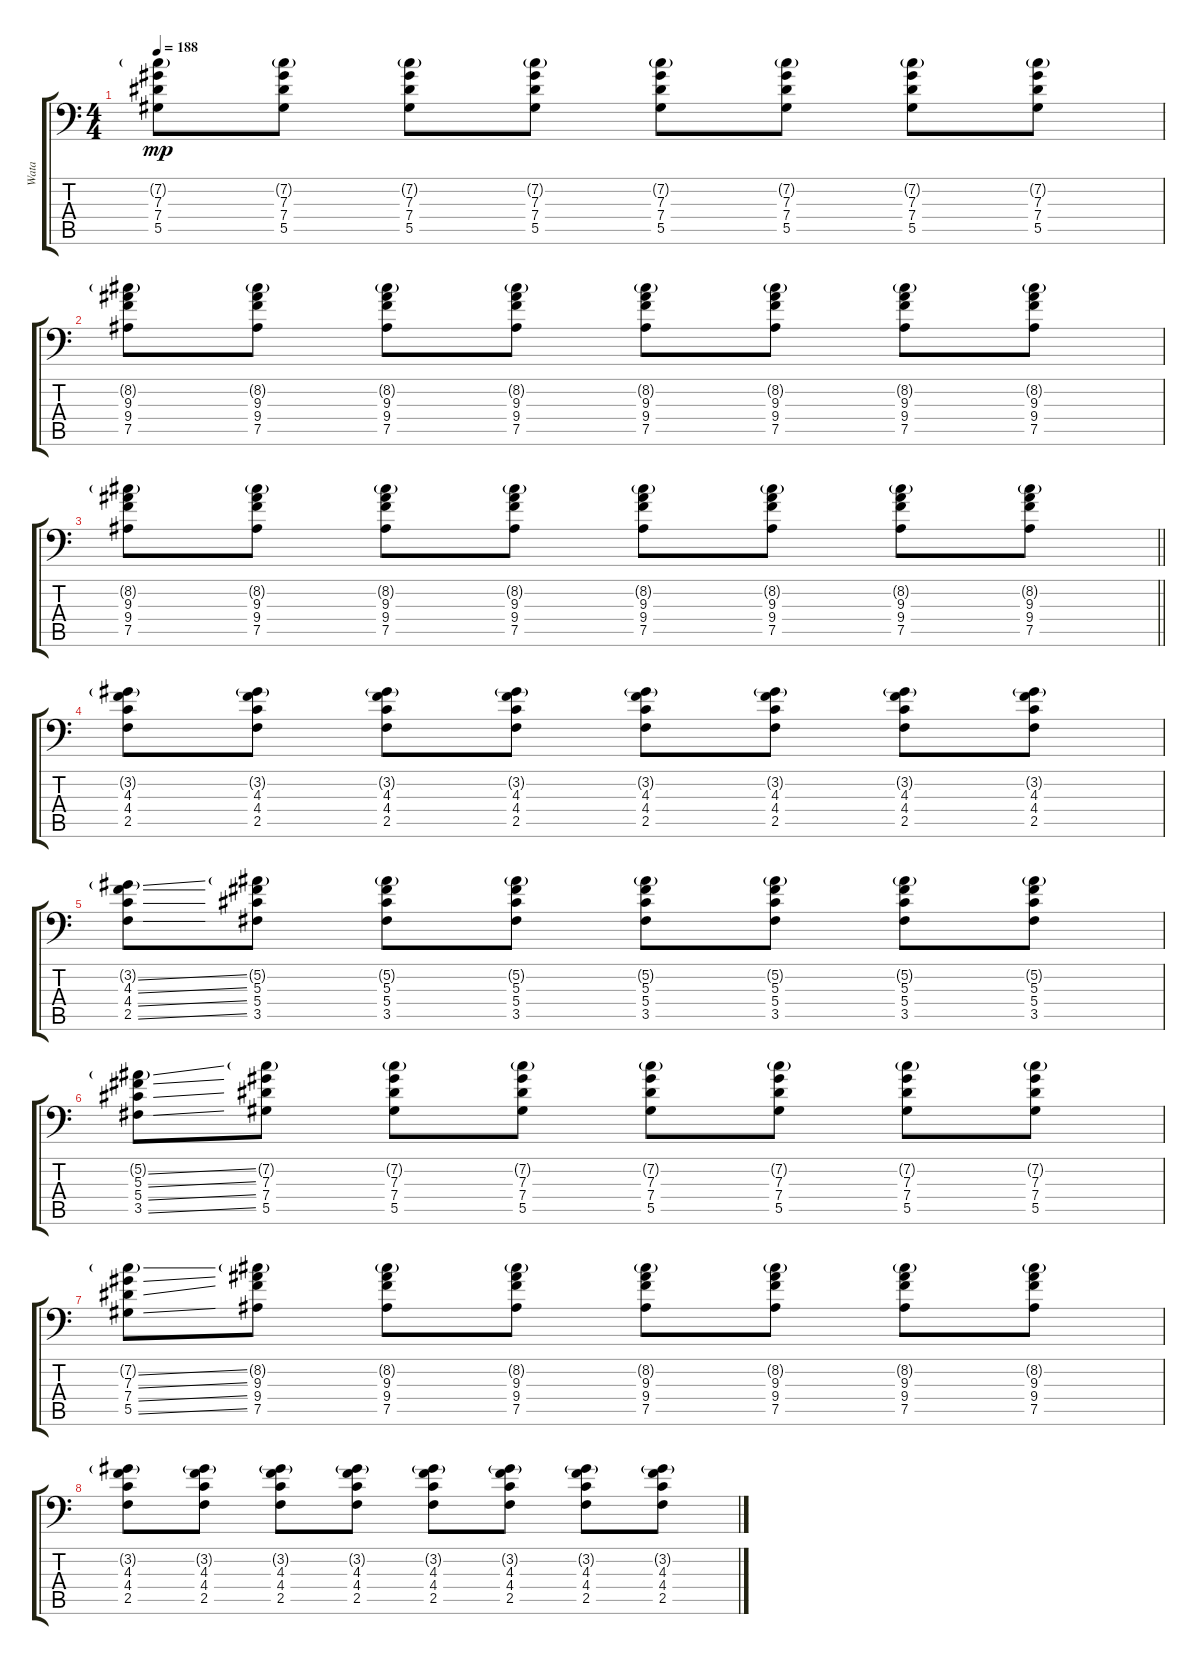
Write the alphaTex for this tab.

\track ("Wata" "Wata") {instrument distortionguitar}
\staff {score tabs}
\tuning (Bb3 F3 Db3 Ab2 Eb2 Bb1) {hide}
\ts (4 4)
\tempo 188
\clef f4
\ks c
(7.2{g} 7.3 7.4 5.5).8{dy mp} (7.2{g} 7.3 7.4 5.5).8 (7.2{g} 7.3 7.4 5.5).8 (7.2{g} 7.3 7.4 5.5).8 (7.2{g} 7.3 7.4 5.5).8 (7.2{g} 7.3 7.4 5.5).8 (7.2{g} 7.3 7.4 5.5).8 (7.2{g} 7.3 7.4 5.5).8 |
(8.2{g} 9.3 9.4 7.5).8 (8.2{g} 9.3 9.4 7.5).8 (8.2{g} 9.3 9.4 7.5).8 (8.2{g} 9.3 9.4 7.5).8 (8.2{g} 9.3 9.4 7.5).8 (8.2{g} 9.3 9.4 7.5).8 (8.2{g} 9.3 9.4 7.5).8 (8.2{g} 9.3 9.4 7.5).8 |
\barLineRight lightlight
(8.2{g} 9.3 9.4 7.5).8 (8.2{g} 9.3 9.4 7.5).8 (8.2{g} 9.3 9.4 7.5).8 (8.2{g} 9.3 9.4 7.5).8 (8.2{g} 9.3 9.4 7.5).8 (8.2{g} 9.3 9.4 7.5).8 (8.2{g} 9.3 9.4 7.5).8 (8.2{g} 9.3 9.4 7.5).8 |
\section ("" "")
(3.2{g} 4.3 4.4 2.5).8 (3.2{g} 4.3 4.4 2.5).8 (3.2{g} 4.3 4.4 2.5).8 (3.2{g} 4.3 4.4 2.5).8 (3.2{g} 4.3 4.4 2.5).8 (3.2{g} 4.3 4.4 2.5).8 (3.2{g} 4.3 4.4 2.5).8 (3.2{g} 4.3 4.4 2.5).8 |
(3.2{ss g} 4.3{ss} 4.4{ss} 2.5{ss}).8 (5.2{g} 5.3 5.4 3.5).8 (5.2{g} 5.3 5.4 3.5).8 (5.2{g} 5.3 5.4 3.5).8 (5.2{g} 5.3 5.4 3.5).8 (5.2{g} 5.3 5.4 3.5).8 (5.2{g} 5.3 5.4 3.5).8 (5.2{g} 5.3 5.4 3.5).8 |
(5.2{ss g} 5.3{ss} 5.4{ss} 3.5{ss}).8 (7.2{g} 7.3 7.4 5.5).8 (7.2{g} 7.3 7.4 5.5).8 (7.2{g} 7.3 7.4 5.5).8 (7.2{g} 7.3 7.4 5.5).8 (7.2{g} 7.3 7.4 5.5).8 (7.2{g} 7.3 7.4 5.5).8 (7.2{g} 7.3 7.4 5.5).8 |
(7.2{ss g} 7.3{ss} 7.4{ss} 5.5{ss}).8 (8.2{g} 9.3 9.4 7.5).8 (8.2{g} 9.3 9.4 7.5).8 (8.2{g} 9.3 9.4 7.5).8 (8.2{g} 9.3 9.4 7.5).8 (8.2{g} 9.3 9.4 7.5).8 (8.2{g} 9.3 9.4 7.5).8 (8.2{g} 9.3 9.4 7.5).8 |
(3.2{g} 4.3 4.4 2.5).8 (3.2{g} 4.3 4.4 2.5).8 (3.2{g} 4.3 4.4 2.5).8 (3.2{g} 4.3 4.4 2.5).8 (3.2{g} 4.3 4.4 2.5).8 (3.2{g} 4.3 4.4 2.5).8 (3.2{g} 4.3 4.4 2.5).8 (3.2{g} 4.3 4.4 2.5).8
